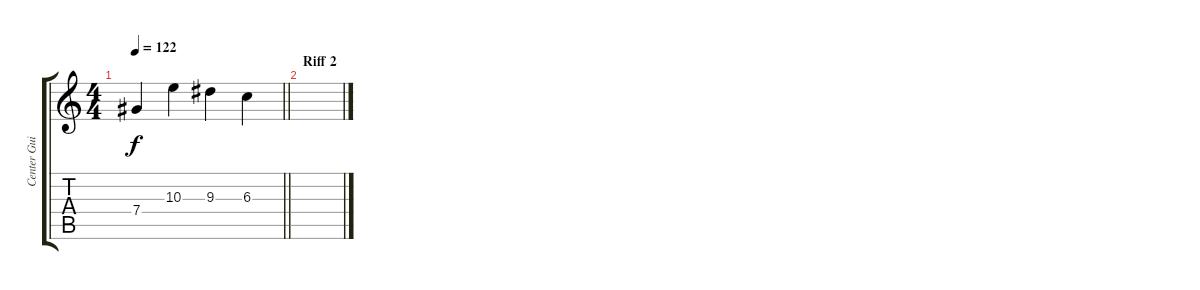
\track ("Center Guitar I" "Center Gui") {instrument distortionguitar}
\staff {score tabs}
\tuning (Eb4 Bb3 Gb3 Db3 Ab2 Db2) {hide}
\ts (4 4)
\tempo 122
\clef g2
\barLineRight lightlight
\ks c
7.4.4{dy f} 10.3.4 9.3.4 6.3.4 |
\section ("" "Riff 2")
